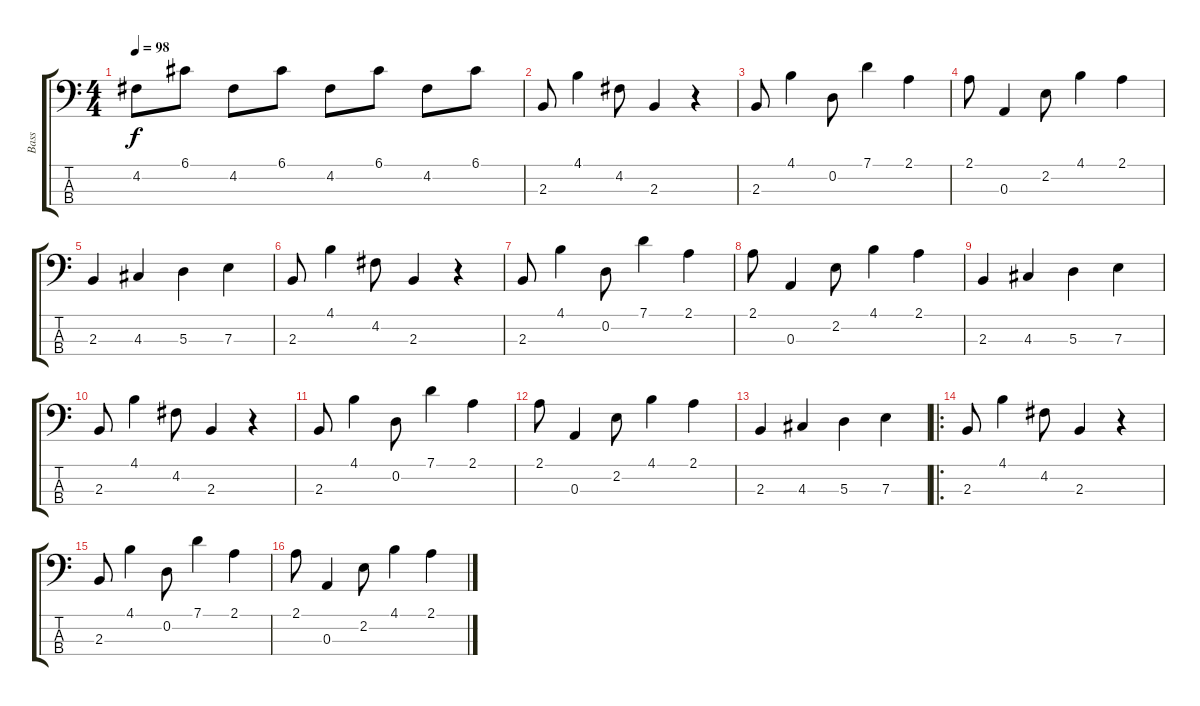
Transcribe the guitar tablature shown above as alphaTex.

\track ("Bass" "Bass") {instrument electricbasspick}
\staff {score tabs}
\tuning (G2 D2 A1 E1) {hide}
\ts (4 4)
\tempo 98
\clef f4
\ks c
4.2.8{dy f} 6.1.8 4.2.8 6.1.8 4.2.8 6.1.8 4.2.8 6.1.8 |
2.3.8 4.1.4 4.2.8 2.3.4 r.4 |
2.3.8 4.1.4 0.2.8 7.1.4 2.1.4 |
2.1.8 0.3.4 2.2.8 4.1.4 2.1.4 |
2.3.4 4.3.4 5.3.4 7.3.4 |
2.3.8 4.1.4 4.2.8 2.3.4 r.4 |
2.3.8 4.1.4 0.2.8 7.1.4 2.1.4 |
2.1.8 0.3.4 2.2.8 4.1.4 2.1.4 |
2.3.4 4.3.4 5.3.4 7.3.4 |
2.3.8 4.1.4 4.2.8 2.3.4 r.4 |
2.3.8 4.1.4 0.2.8 7.1.4 2.1.4 |
2.1.8 0.3.4 2.2.8 4.1.4 2.1.4 |
2.3.4 4.3.4 5.3.4 7.3.4 |
\ro
2.3.8 4.1.4 4.2.8 2.3.4 r.4 |
2.3.8 4.1.4 0.2.8 7.1.4 2.1.4 |
2.1.8 0.3.4 2.2.8 4.1.4 2.1.4
